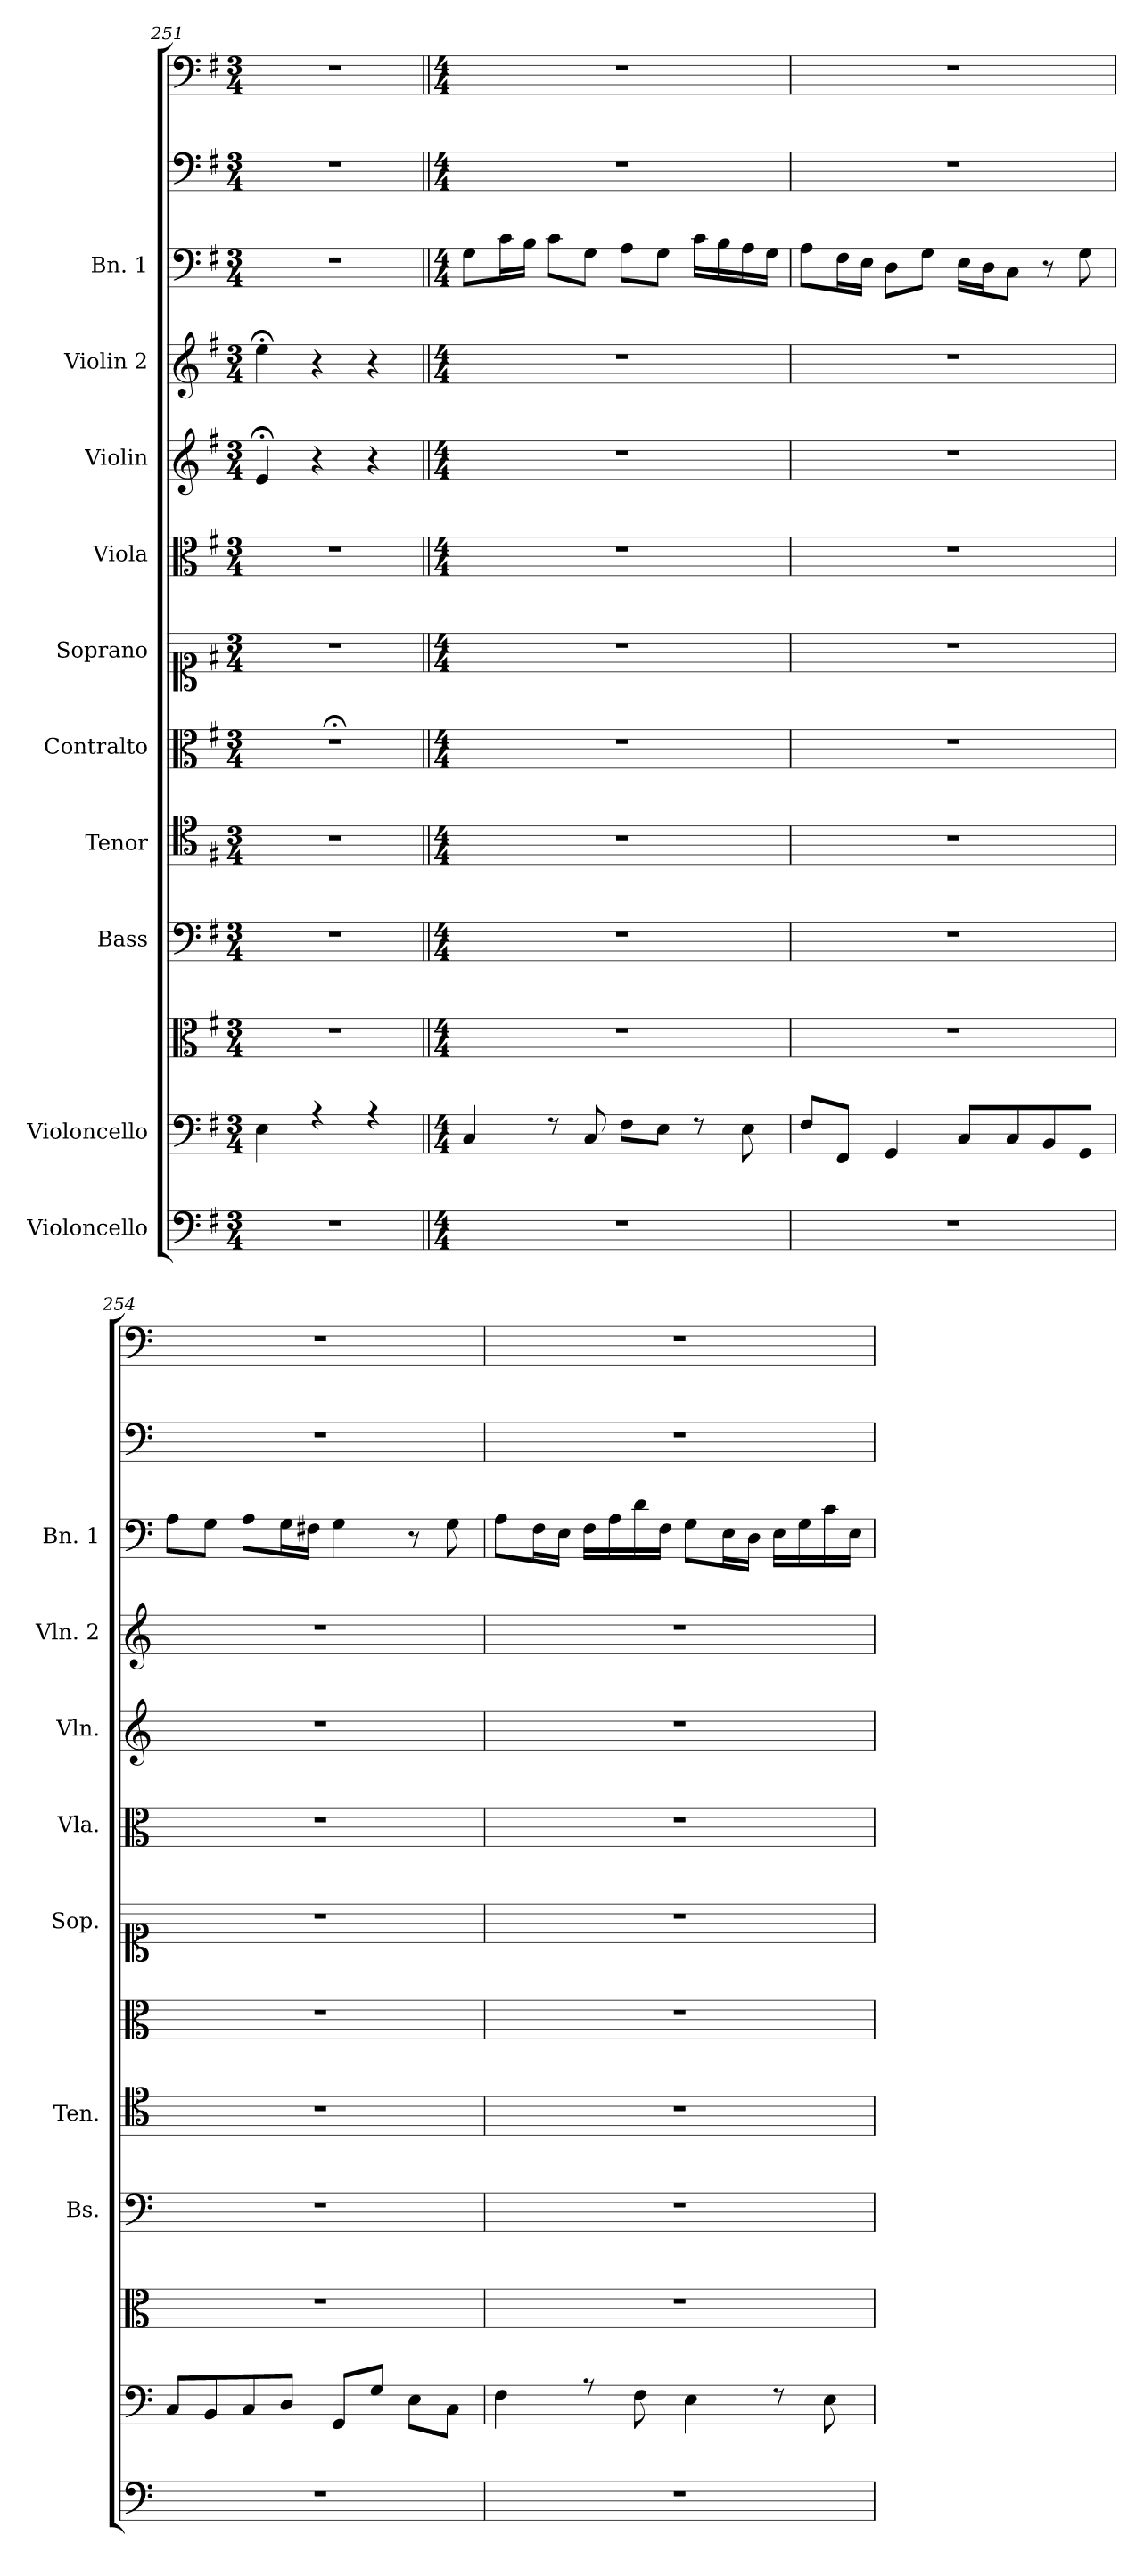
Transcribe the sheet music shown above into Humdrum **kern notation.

**kern	**kern	**kern	**kern	**kern	**kern	**kern	**kern	**kern	**kern	**kern	**kern	**kern
*part13	*part12	*part11	*part10	*part9	*part8	*part7	*part6	*part5	*part4	*part3	*part2	*part1
*staff13	*staff12	*staff11	*staff10	*staff9	*staff8	*staff7	*staff6	*staff5	*staff4	*staff3	*staff2	*staff1
*I"Violoncello	*I"Violoncello	*	*I"Bass	*I"Tenor	*I"Contralto	*I"Soprano	*I"Viola	*I"Violin	*I"Violin 2	*I"Bn. 1	*	*
*	*	*	*I'Bs.	*I'Ten.	*	*I'Sop.	*I'Vla.	*I'Vln.	*I'Vln. 2	*I'Bn. 1	*	*
*clefF4	*clefF4	*clefC3	*clefF4	*clefC4	*clefC3	*clefC1	*clefC3	*clefG2	*clefG2	*clefF4	*clefF4	*clefF4
*	*	*	*	*ITrd7c12	*	*	*	*	*	*	*	*
*k[f#]	*k[f#]	*k[f#]	*k[f#]	*k[f#]	*k[f#]	*k[f#]	*k[f#]	*k[f#]	*k[f#]	*k[f#]	*k[f#]	*k[f#]
*G:	*G:	*G:	*G:	*G:	*G:	*G:	*G:	*G:	*G:	*G:	*G:	*G:
*M3/4	*M3/4	*M3/4	*M3/4	*M3/4	*M3/4	*M3/4	*M3/4	*M3/4	*M3/4	*M3/4	*M3/4	*M3/4
=251	=251	=251	=251	=251	=251	=251	=251	=251	=251	=251	=251	=251
*	*^	*	*	*	*	*	*	*	*	*	*	*
!	!	!	!	!LO:N:vis=1	!LO:N:vis=1	!LO:N:vis=1	!LO:N:vis=1	!LO:N:vis=1	!	!	!LO:N:vis=1	!	!
2.r	4E\	2.ryy	2.r	2.r	2.r	2.r;<	2.r	2.r	4e;</	4ee;<\	2.r	2.r	2.r
.	4r	.	.	.	.	.	.	.	4r	4r	.	.	.
.	4r	.	.	.	.	.	.	.	4r	4r	.	.	.
!!LO:PB:g=z
=252||	=252||	=252||	=252||	=252||	=252||	=252||	=252||	=252||	=252||	=252||	=252||	=252||	=252||
*k[]	*k[]	*	*k[]	*k[]	*k[]	*k[]	*k[]	*k[]	*k[]	*k[]	*k[]	*k[]	*k[]
*C:	*C:	*	*C:	*C:	*C:	*C:	*C:	*C:	*C:	*C:	*C:	*C:	*C:
*M4/4	*M4/4	*	*M4/4	*M4/4	*M4/4	*M4/4	*M4/4	*M4/4	*M4/4	*M4/4	*M4/4	*M4/4	*M4/4
1r	4C/	1ryy	1r	1r	1r	1r	1r	1r	1r	1r	8G\L	1r	1r
.	.	.	.	.	.	.	.	.	.	.	16c\L	.	.
.	.	.	.	.	.	.	.	.	.	.	16B\JJ	.	.
.	8r	.	.	.	.	.	.	.	.	.	8c\L	.	.
.	8C/	.	.	.	.	.	.	.	.	.	8G\J	.	.
.	8F\L	.	.	.	.	.	.	.	.	.	8A\L	.	.
.	8E\J	.	.	.	.	.	.	.	.	.	8G\J	.	.
.	8r	.	.	.	.	.	.	.	.	.	16c\LL	.	.
.	.	.	.	.	.	.	.	.	.	.	16B\	.	.
.	8E\	.	.	.	.	.	.	.	.	.	16A\	.	.
.	.	.	.	.	.	.	.	.	.	.	16G\JJ	.	.
=253	=253	=253	=253	=253	=253	=253	=253	=253	=253	=253	=253	=253	=253
1r	8F/L	1ryy	1r	1r	1r	1r	1r	1r	1r	1r	8A\L	1r	1r
.	8FF/J	.	.	.	.	.	.	.	.	.	16F\L	.	.
.	.	.	.	.	.	.	.	.	.	.	16E\JJ	.	.
.	4GG/	.	.	.	.	.	.	.	.	.	8D\L	.	.
.	.	.	.	.	.	.	.	.	.	.	8G\J	.	.
.	8C/L	.	.	.	.	.	.	.	.	.	16E\LL	.	.
.	.	.	.	.	.	.	.	.	.	.	16D\J	.	.
.	8C/	.	.	.	.	.	.	.	.	.	8C\J	.	.
.	8BB/	.	.	.	.	.	.	.	.	.	8r	.	.
.	8GG/J	.	.	.	.	.	.	.	.	.	8G\	.	.
=254	=254	=254	=254	=254	=254	=254	=254	=254	=254	=254	=254	=254	=254
1r	8C/L	1ryy	1r	1r	1r	1r	1r	1r	1r	1r	8A\L	1r	1r
.	8BB/	.	.	.	.	.	.	.	.	.	8G\J	.	.
.	8C/	.	.	.	.	.	.	.	.	.	8A\L	.	.
.	8D/J	.	.	.	.	.	.	.	.	.	16G\L	.	.
.	.	.	.	.	.	.	.	.	.	.	16F#X\JJ	.	.
.	8GG/L	.	.	.	.	.	.	.	.	.	4G\	.	.
.	8G/J	.	.	.	.	.	.	.	.	.	.	.	.
.	8E\L	.	.	.	.	.	.	.	.	.	8r	.	.
.	8C\J	.	.	.	.	.	.	.	.	.	8G\	.	.
=255	=255	=255	=255	=255	=255	=255	=255	=255	=255	=255	=255	=255	=255
1r	4F\	1ryy	1r	1r	1r	1r	1r	1r	1r	1r	8A\L	1r	1r
.	.	.	.	.	.	.	.	.	.	.	16F\L	.	.
.	.	.	.	.	.	.	.	.	.	.	16E\JJ	.	.
.	8r	.	.	.	.	.	.	.	.	.	16F\LL	.	.
.	.	.	.	.	.	.	.	.	.	.	16A\	.	.
.	8F\	.	.	.	.	.	.	.	.	.	16d\	.	.
.	.	.	.	.	.	.	.	.	.	.	16F\JJ	.	.
.	4E\	.	.	.	.	.	.	.	.	.	8G\L	.	.
.	.	.	.	.	.	.	.	.	.	.	16E\L	.	.
.	.	.	.	.	.	.	.	.	.	.	16D\JJ	.	.
.	8r	.	.	.	.	.	.	.	.	.	16E\LL	.	.
.	.	.	.	.	.	.	.	.	.	.	16G\	.	.
.	8E\	.	.	.	.	.	.	.	.	.	16c\	.	.
.	.	.	.	.	.	.	.	.	.	.	16E\JJ	.	.
*	*v	*v	*	*	*	*	*	*	*	*	*	*	*
=	=	=	=	=	=	=	=	=	=	=	=	=
*-	*-	*-	*-	*-	*-	*-	*-	*-	*-	*-	*-	*-
